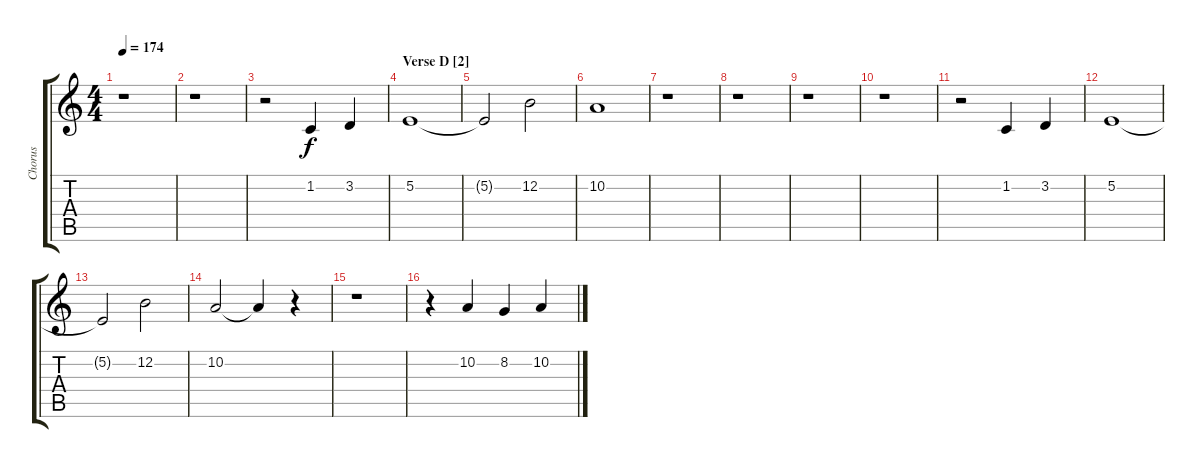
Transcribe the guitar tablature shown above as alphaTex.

\track ("Chorus" "Chorus") {instrument trumpet}
\staff {score tabs}
\tuning (E4 B3 G3 D3 A2 E2) {hide}
\ts (4 4)
\tempo 174
\clef g2
\ks c
r.1{dy f} |
r.1 |
r.2 1.2.4 3.2.4 |
\section ("" "Verse D [2]")
5.2.1 |
5.2{t}.2 12.2.2 |
10.2.1 |
r.1 |
r.1 |
r.1 |
r.1 |
r.2 1.2.4 3.2.4 |
5.2.1 |
5.2{t}.2 12.2.2 |
10.2.2 10.2{t}.4 r.4 |
r.1 |
r.4 10.2.4 8.2.4 10.2.4
